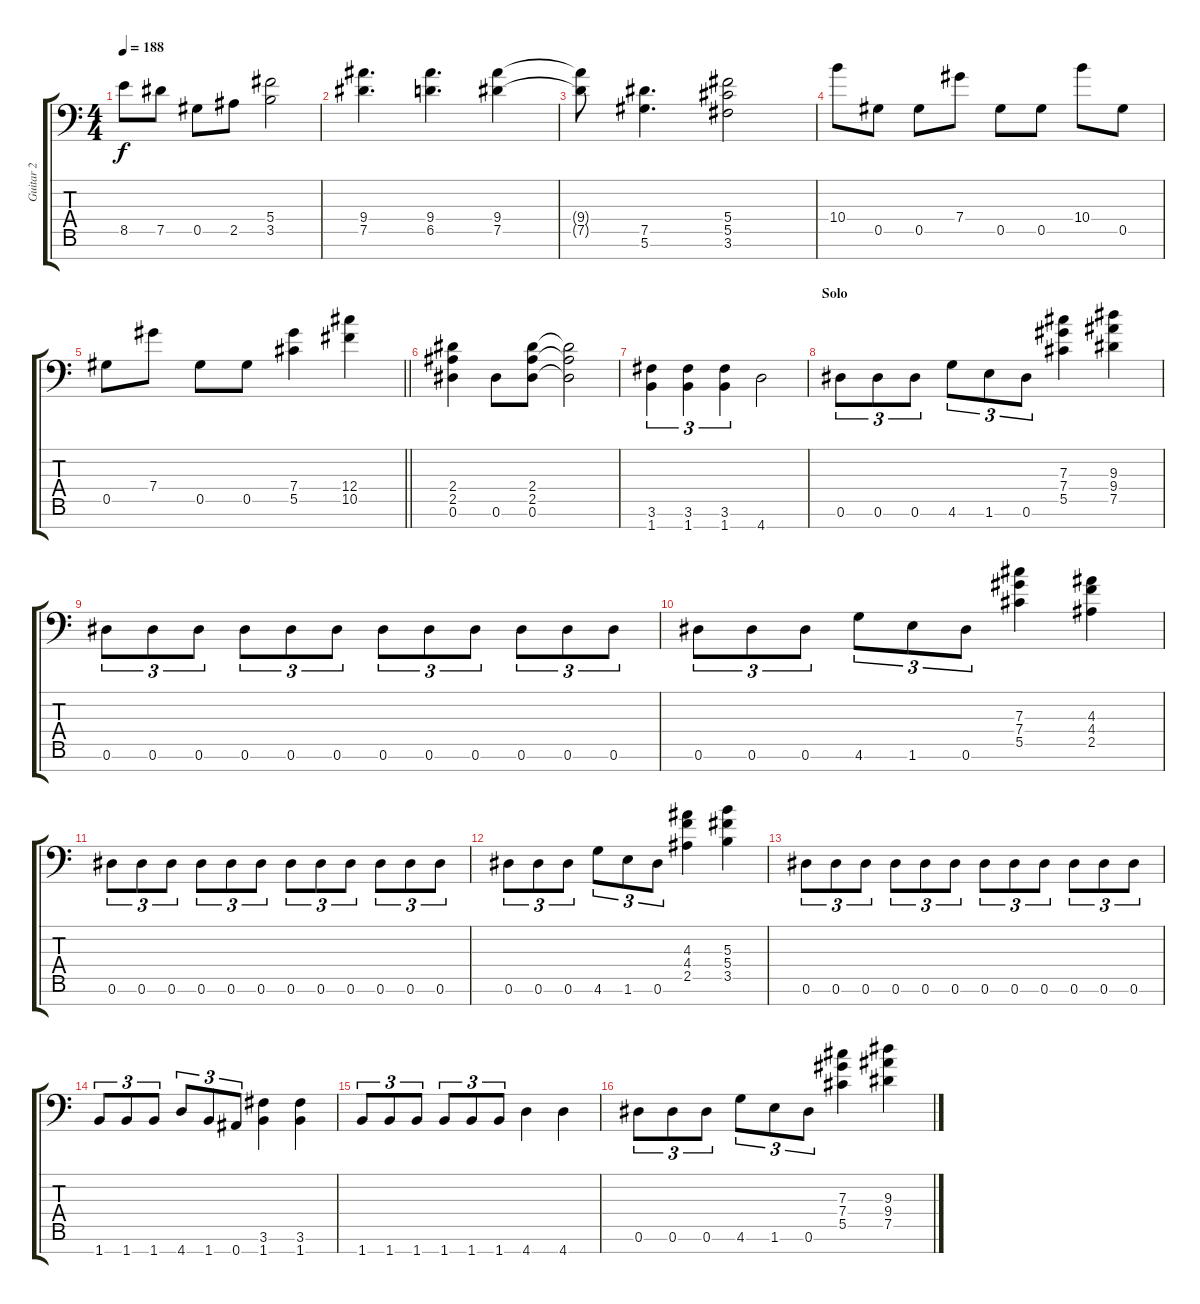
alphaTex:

\track ("Guitar 2" "Guitar 2") {instrument distortionguitar}
\staff {score tabs}
\tuning (Eb4 Bb3 Gb3 Db3 Ab2 Eb2 Bb1) {hide}
\ts (4 4)
\tempo 188
\clef f4
\ks c
8.5.8{dy f} 7.5.8 0.5.8 2.5.8 (5.4 3.5).2 |
(9.4 7.5).4{d} (9.4 6.5).4{d} (9.4 7.5).4 |
(9.4{t} 7.5{t}).8 (7.5 5.6).4{d} (5.4 5.5 3.6).2 |
10.4.8 0.5.8 0.5.8 7.4.8 0.5.8 0.5.8 10.4.8 0.5.8 |
\barLineRight lightlight
0.5.8 7.4.8 0.5.8 0.5.8 (7.4 5.5).4 (12.4 10.5).4 |
(2.4 2.5 0.6).4 0.6.8 (2.4 2.5 0.6).8 (2.4{t} 2.5{t} 0.6{t}).2 |
(3.6 1.7).4{tu (3 2)} (3.6 1.7).4{tu (3 2)} (3.6 1.7).4{tu (3 2)} 4.7.2 |
\section ("" "Solo")
0.6.8{tu (3 2)} 0.6.8{tu (3 2)} 0.6.8{tu (3 2)} 4.6.8{tu (3 2)} 1.6.8{tu (3 2)} 0.6.8{tu (3 2)} (7.3 7.4 5.5).4 (9.3 9.4 7.5).4 |
0.6.8{tu (3 2)} 0.6.8{tu (3 2)} 0.6.8{tu (3 2)} 0.6.8{tu (3 2)} 0.6.8{tu (3 2)} 0.6.8{tu (3 2)} 0.6.8{tu (3 2)} 0.6.8{tu (3 2)} 0.6.8{tu (3 2)} 0.6.8{tu (3 2)} 0.6.8{tu (3 2)} 0.6.8{tu (3 2)} |
0.6.8{tu (3 2)} 0.6.8{tu (3 2)} 0.6.8{tu (3 2)} 4.6.8{tu (3 2)} 1.6.8{tu (3 2)} 0.6.8{tu (3 2)} (7.3 7.4 5.5).4 (4.3 4.4 2.5).4 |
0.6.8{tu (3 2)} 0.6.8{tu (3 2)} 0.6.8{tu (3 2)} 0.6.8{tu (3 2)} 0.6.8{tu (3 2)} 0.6.8{tu (3 2)} 0.6.8{tu (3 2)} 0.6.8{tu (3 2)} 0.6.8{tu (3 2)} 0.6.8{tu (3 2)} 0.6.8{tu (3 2)} 0.6.8{tu (3 2)} |
0.6.8{tu (3 2)} 0.6.8{tu (3 2)} 0.6.8{tu (3 2)} 4.6.8{tu (3 2)} 1.6.8{tu (3 2)} 0.6.8{tu (3 2)} (4.3 4.4 2.5).4 (5.3 5.4 3.5).4 |
0.6.8{tu (3 2)} 0.6.8{tu (3 2)} 0.6.8{tu (3 2)} 0.6.8{tu (3 2)} 0.6.8{tu (3 2)} 0.6.8{tu (3 2)} 0.6.8{tu (3 2)} 0.6.8{tu (3 2)} 0.6.8{tu (3 2)} 0.6.8{tu (3 2)} 0.6.8{tu (3 2)} 0.6.8{tu (3 2)} |
1.7.8{tu (3 2)} 1.7.8{tu (3 2)} 1.7.8{tu (3 2)} 4.7.8{tu (3 2)} 1.7.8{tu (3 2)} 0.7.8{tu (3 2)} (3.6 1.7).4 (3.6 1.7).4 |
1.7.8{tu (3 2)} 1.7.8{tu (3 2)} 1.7.8{tu (3 2)} 1.7.8{tu (3 2)} 1.7.8{tu (3 2)} 1.7.8{tu (3 2)} 4.7.4 4.7.4 |
0.6.8{tu (3 2)} 0.6.8{tu (3 2)} 0.6.8{tu (3 2)} 4.6.8{tu (3 2)} 1.6.8{tu (3 2)} 0.6.8{tu (3 2)} (7.3 7.4 5.5).4 (9.3 9.4 7.5).4
